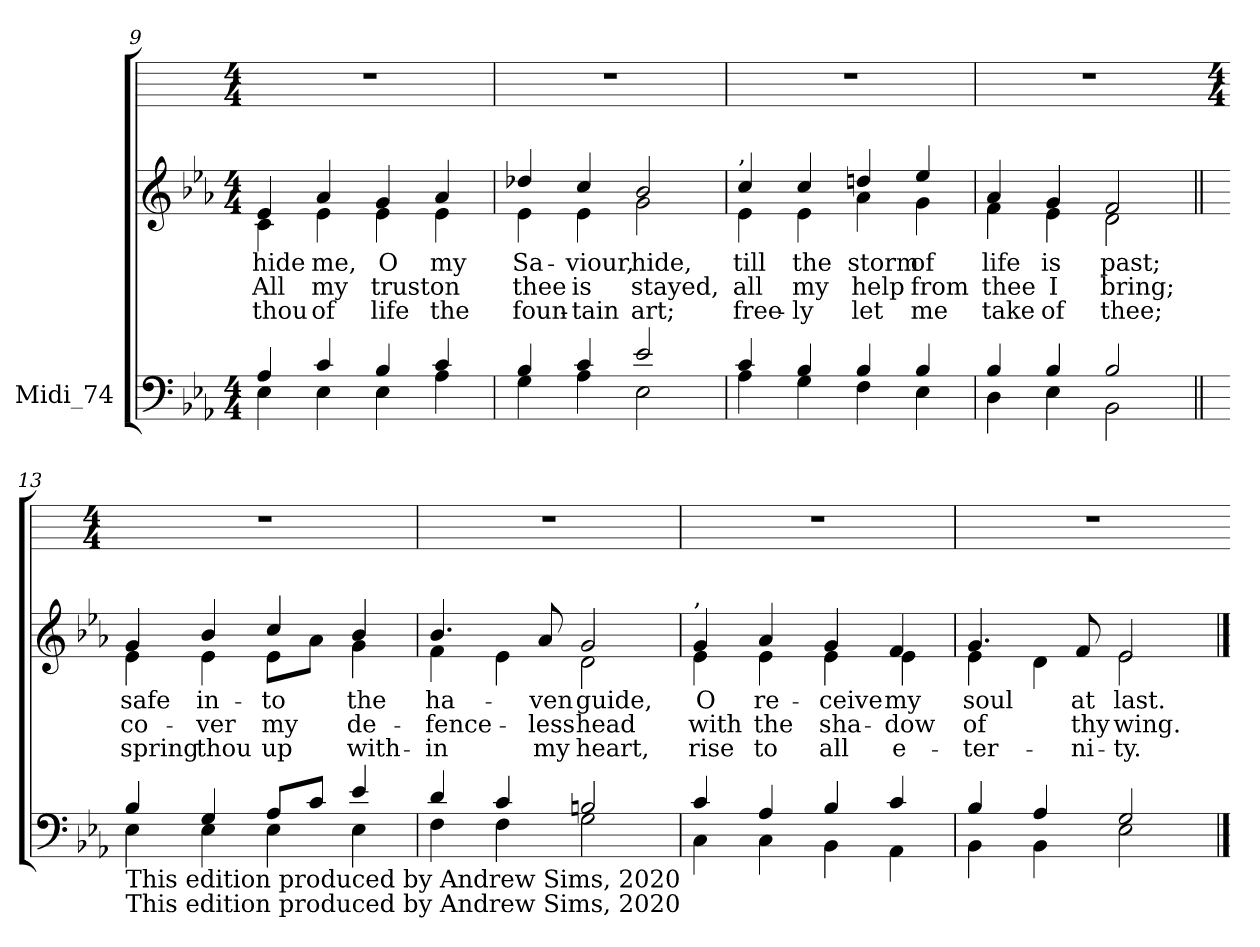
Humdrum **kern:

**kern	**kern	**text	**text	**text	**kern
*part3	*part2	*part2	*part2	*part2	*part1
*staff3	*staff2	*staff2	*staff2	*staff2	*staff1
*I"Midi_74	*	*	*	*	*
!!LO:LB:g=z
*clefF4	*clefG2	*	*	*	*
*k[b-e-a-]	*k[b-e-a-]	*	*	*	*
*E-:	*E-:	*	*	*	*
*M4/4	*M4/4	*	*	*	*M4/4
=9	=9	=9	=9	=9	=9
*^	*	*	*	*	*
!	!	!	!LO:LY:b	!LO:LY:b	!LO:LY:b	!
*	*	*^	*	*	*	*
4A-/	4E-\	4e-/	4c\	hide	All	thou	1r
!	!	!	!	!LO:LY:b	!LO:LY:b	!LO:LY:b	!
4c/	4E-\	4a-/	4e-\	me,	my	of	.
!	!	!	!	!LO:LY:b	!LO:LY:b	!LO:LY:b	!
4B-/	4E-\	4g/	4e-\	O	trust	life	.
!	!	!	!	!LO:LY:b	!LO:LY:b	!LO:LY:b	!
4c/	4A-\	4a-/	4e-\	my	on	the	.
=10	=10	=10	=10	=10	=10	=10	=10
!	!	!	!	!LO:LY:b	!LO:LY:b	!LO:LY:b	!
4B-/	4G\	4dd-X/	4e-\	Sa-	-thee	foun-	1r
!	!	!	!	!LO:LY:b	!LO:LY:b	!LO:LY:b	!
4c/	4A-\	4cc/	4e-\	-viour,	is	tain	.
!	!	!	!	!LO:LY:b	!LO:LY:b	!LO:LY:b	!
2e-/	2E-\	2b-/	2g\	hide,	stayed,	art;	.
=11	=11	=11	=11	=11	=11	=11	=11
!	!	!LO:TX:a:t=,	!	!	!	!	!
!	!	!	!	!LO:LY:b	!LO:LY:b	!LO:LY:b	!
4c/	4A-\	4cc/	4e-\	till	all	free-	1r
!	!	!	!	!LO:LY:b	!LO:LY:b	!LO:LY:b	!
4B-/	4G\	4cc/	4e-\	-the	my	ly	.
!	!	!	!	!LO:LY:b	!LO:LY:b	!LO:LY:b	!
4B-/	4F\	4ddn/	4a-\	storm	help	let	.
!	!	!	!	!LO:LY:b	!LO:LY:b	!LO:LY:b	!
4B-/	4E-\	4ee-/	4g\	of	from	me	.
=12	=12	=12	=12	=12	=12	=12	=12
!	!	!	!	!LO:LY:b	!LO:LY:b	!LO:LY:b	!
4B-/	4D\	4a-/	4f\	life	thee	take	1r
!	!	!	!	!LO:LY:b	!LO:LY:b	!LO:LY:b	!
4B-/	4E-\	4g/	4e-\	is	I	of	.
!	!	!	!	!LO:LY:b	!LO:LY:b	!LO:LY:b	!
2B-/	2BB-\	2f/	2d\	past;	bring;	thee;	.
!!LO:LB:g=z
=13||	=13||	=13||	=13||	=13	=13	=13	=13
*	*	*	*	*	*	*	*M4/4
!LO:TX:b:t=This edition produced by Andrew Sims, 2020	!	!	!	!	!	!	!
!LO:TX:b:t=This edition produced by Andrew Sims, 2020	!	!	!	!	!	!	!
!	!	!	!	!LO:LY:b	!LO:LY:b	!LO:LY:b	!
4B-/	4E-\	4g/	4e-\	safe	co-	-spring	1r
!	!	!	!	!LO:LY:b	!LO:LY:b	!LO:LY:b	!
4G/	4E-\	4b-/	4e-\	in-	-ver	thou	.
!	!	!	!	!LO:LY:b	!LO:LY:b	!LO:LY:b	!
8A-/L	4E-\	4cc/	8e-\L	to	my	up	.
8c/J	.	.	8a-\J	.	.	.	.
!	!	!	!	!LO:LY:b	!LO:LY:b	!LO:LY:b	!
4e-/	4E-\	4b-/	4g\	the	de-	-with-	.
=14	=14	=14	=14	=14	=14	=14	=14
!	!	!	!	!LO:LY:b	!LO:LY:b	!LO:LY:b	!
4d/	4F\	4.b-/	4f\	-ha-	-fence-	-in	1r
4c/	4F\	.	4e-\	.	.	.	.
!	!	!	!	!LO:LY:b	!LO:LY:b	!LO:LY:b	!
.	.	8a-/	.	ven	less	my	.
!	!	!	!	!LO:LY:b	!LO:LY:b	!LO:LY:b	!
2Bn/	2G\	2g/	2d\	guide,	head	heart,	.
=15	=15	=15	=15	=15	=15	=15	=15
!	!	!LO:TX:a:t=,	!	!	!	!	!
!	!	!	!	!LO:LY:b	!LO:LY:b	!LO:LY:b	!
4c/	4C\	4g/	4e-\	O	with	rise	1r
!	!	!	!	!LO:LY:b	!LO:LY:b	!LO:LY:b	!
4A-/	4C\	4a-/	4e-\	re-	-the	to	.
!	!	!	!	!LO:LY:b	!LO:LY:b	!LO:LY:b	!
4B-/	4BB-\	4g/	4e-\	ceive	sha-	-all	.
!	!	!	!	!LO:LY:b	!LO:LY:b	!LO:LY:b	!
4c/	4AA-\	4f/	4e-\	my	dow	e-	.
=16	=16	=16	=16	=16	=16	=16	=16
!	!	!	!	!LO:LY:b	!LO:LY:b	!LO:LY:b	!
4B-/	4BB-\	4.g/	4e-\	-soul	of	ter-	1r
4A-/	4BB-\	.	4d\	.	.	.	.
!	!	!	!	!LO:LY:b	!LO:LY:b	!LO:LY:b	!
.	.	8f/	.	-at	thy	ni-	.
!	!	!	!	!LO:LY:b	!LO:LY:b	!LO:LY:b	!
2G/	2E-\	2e-/	2e-\	-last.	wing.	ty.	.
*v	*v	*	*	*	*	*	*
*	*v	*v	*	*	*	*
==	==	=	=	=	=
*-	*-	*-	*-	*-	*-
